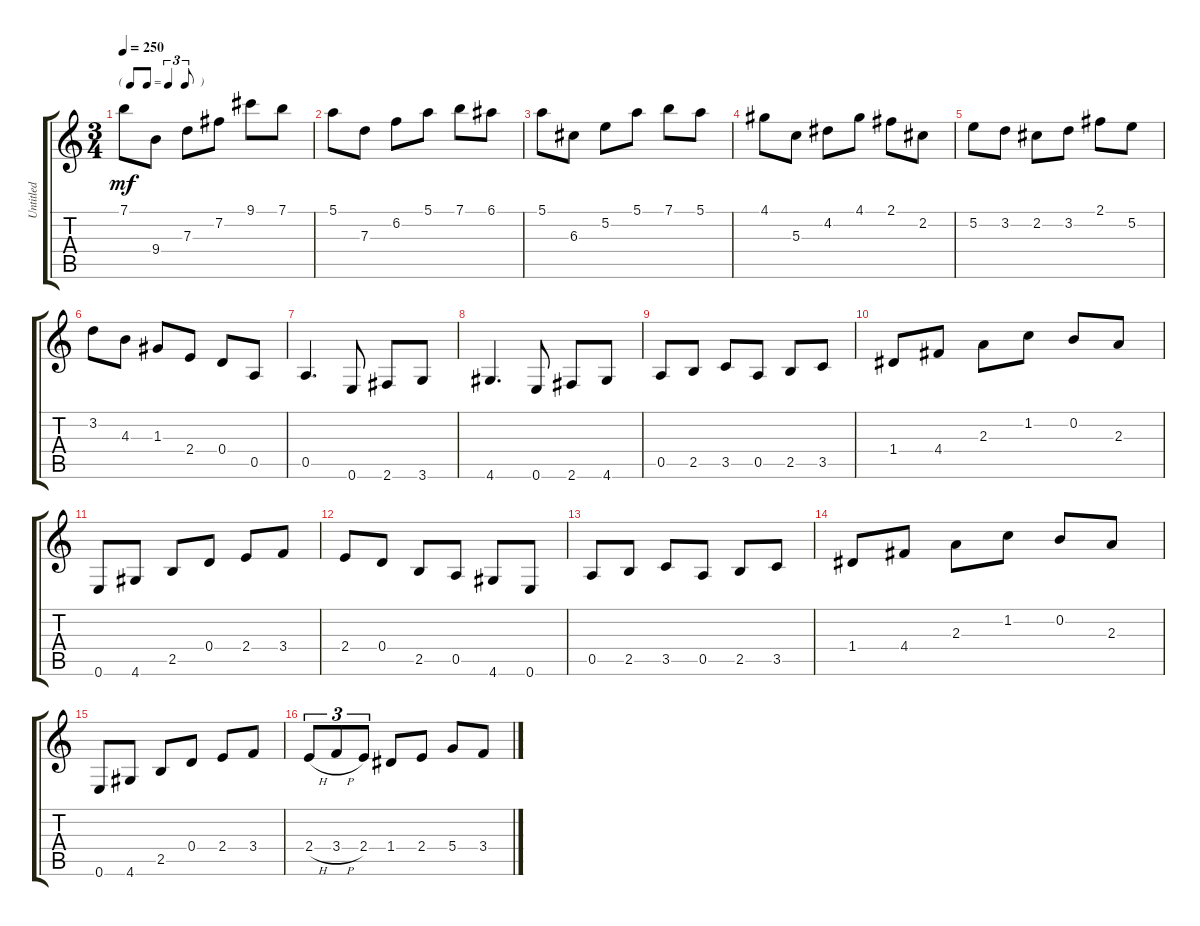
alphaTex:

\track ("Untitled" "Untitled") {instrument acousticguitarnylon}
\staff {score tabs}
\tuning (E4 B3 G3 D3 A2 E2) {hide}
\ts (3 4)
\tf triplet8th
\tempo 250
\clef g2
\ks aminor
7.1.8{dy mf} 9.4.8 7.3.8 7.2.8 9.1.8 7.1.8 |
5.1.8 7.3.8 6.2.8 5.1.8 7.1.8 6.1.8 |
5.1.8 6.3.8 5.2.8 5.1.8 7.1.8 5.1.8 |
4.1.8 5.3.8 4.2.8 4.1.8 2.1.8 2.2.8 |
5.2.8 3.2.8 2.2.8 3.2.8 2.1.8 5.2.8 |
3.2.8 4.3.8 1.3.8 2.4.8 0.4.8 0.5.8 |
0.5.4{d} 0.6.8 2.6.8 3.6.8 |
4.6.4{d} 0.6.8 2.6.8 4.6.8 |
0.5.8 2.5.8 3.5.8 0.5.8 2.5.8 3.5.8 |
1.4.8 4.4.8 2.3.8 1.2.8 0.2.8 2.3.8 |
0.6.8 4.6.8 2.5.8 0.4.8 2.4.8 3.4.8 |
2.4.8 0.4.8 2.5.8 0.5.8 4.6.8 0.6.8 |
0.5.8 2.5.8 3.5.8 0.5.8 2.5.8 3.5.8 |
1.4.8 4.4.8 2.3.8 1.2.8 0.2.8 2.3.8 |
0.6.8 4.6.8 2.5.8 0.4.8 2.4.8 3.4.8 |
2.4{h}.8{tu (3 2)} 3.4{h}.8{tu (3 2)} 2.4.8{tu (3 2)} 1.4.8 2.4.8 5.4.8 3.4.8
